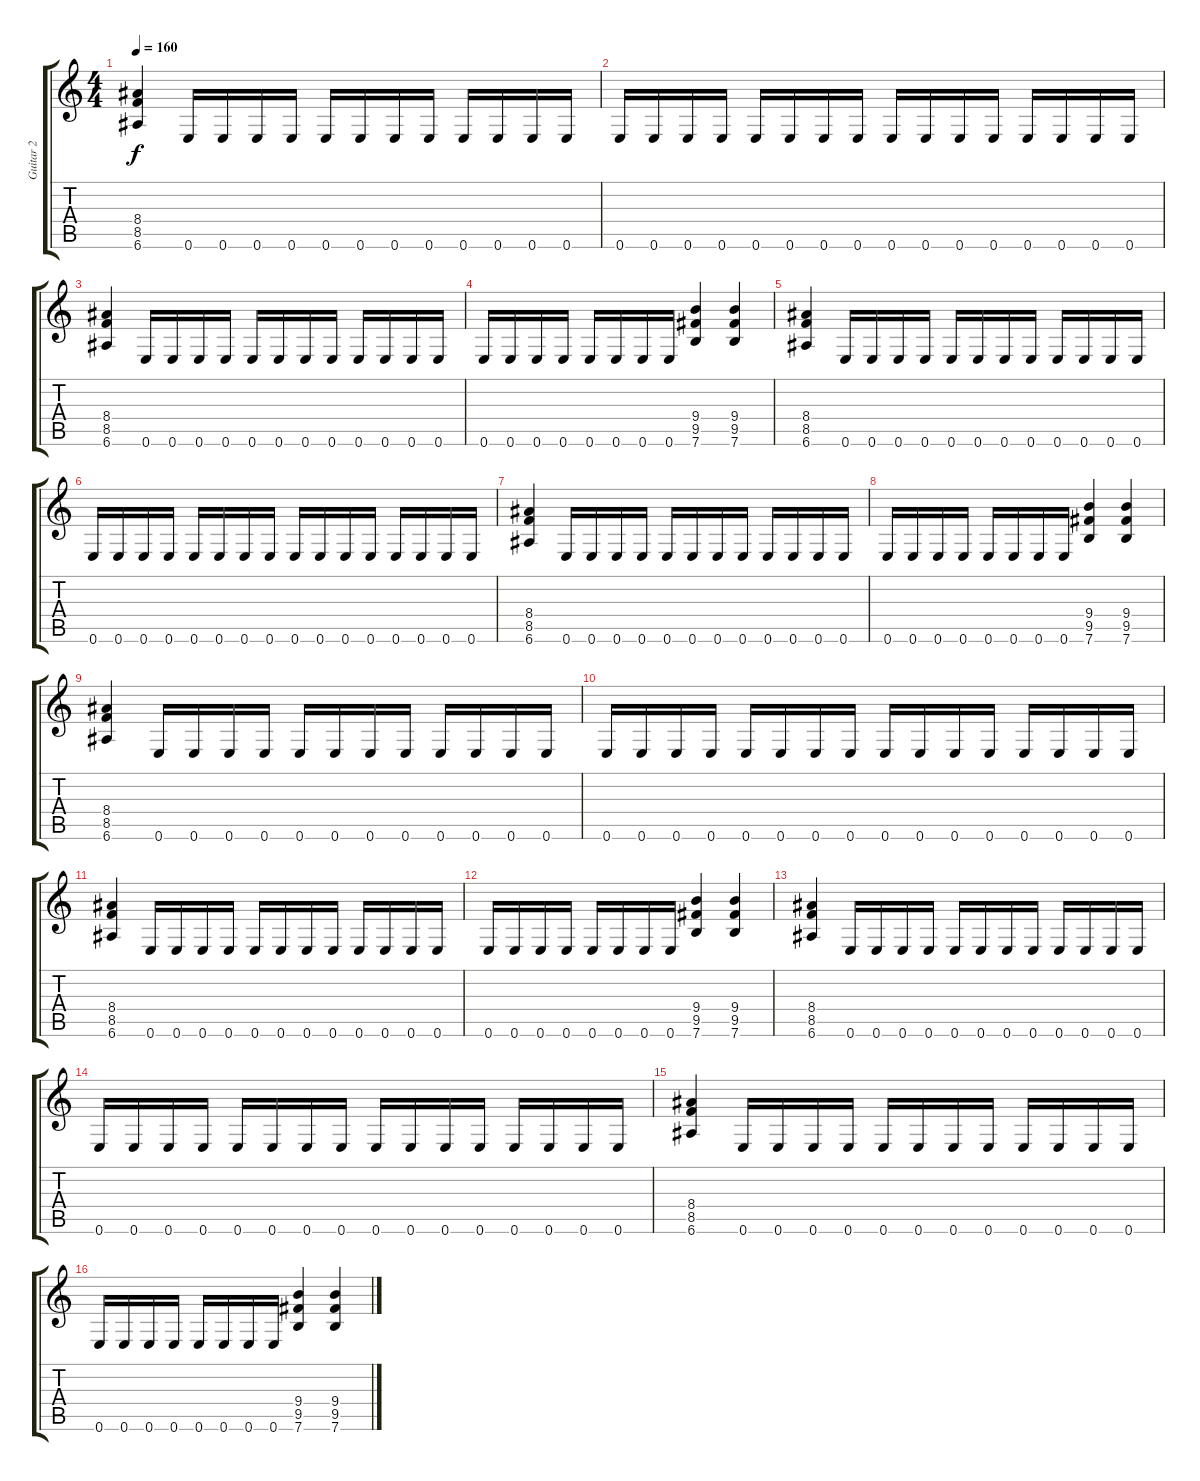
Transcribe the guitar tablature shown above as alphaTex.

\track ("Guitar 2" "Guitar 2") {instrument overdrivenguitar}
\staff {score tabs}
\tuning (E4 B3 G3 D3 A2 E2) {hide}
\ts (4 4)
\tempo 160
\clef g2
\ks c
(8.4 8.5 6.6).4{dy f} 0.6.16 0.6.16 0.6.16 0.6.16 0.6.16 0.6.16 0.6.16 0.6.16 0.6.16 0.6.16 0.6.16 0.6.16 |
0.6.16 0.6.16 0.6.16 0.6.16 0.6.16 0.6.16 0.6.16 0.6.16 0.6.16 0.6.16 0.6.16 0.6.16 0.6.16 0.6.16 0.6.16 0.6.16 |
(8.4 8.5 6.6).4 0.6.16 0.6.16 0.6.16 0.6.16 0.6.16 0.6.16 0.6.16 0.6.16 0.6.16 0.6.16 0.6.16 0.6.16 |
0.6.16 0.6.16 0.6.16 0.6.16 0.6.16 0.6.16 0.6.16 0.6.16 (9.4 9.5 7.6).4 (9.4 9.5 7.6).4 |
(8.4 8.5 6.6).4 0.6.16 0.6.16 0.6.16 0.6.16 0.6.16 0.6.16 0.6.16 0.6.16 0.6.16 0.6.16 0.6.16 0.6.16 |
0.6.16{volume 12} 0.6.16 0.6.16 0.6.16 0.6.16 0.6.16 0.6.16 0.6.16 0.6.16 0.6.16 0.6.16 0.6.16 0.6.16 0.6.16 0.6.16 0.6.16 |
(8.4 8.5 6.6).4 0.6.16 0.6.16 0.6.16 0.6.16 0.6.16 0.6.16 0.6.16 0.6.16 0.6.16 0.6.16 0.6.16 0.6.16 |
0.6.16{volume 8} 0.6.16 0.6.16 0.6.16 0.6.16 0.6.16 0.6.16 0.6.16 (9.4 9.5 7.6).4 (9.4 9.5 7.6).4 |
(8.4 8.5 6.6).4 0.6.16 0.6.16 0.6.16 0.6.16 0.6.16 0.6.16 0.6.16 0.6.16 0.6.16 0.6.16 0.6.16 0.6.16 |
0.6.16{volume 5} 0.6.16 0.6.16 0.6.16 0.6.16 0.6.16 0.6.16 0.6.16 0.6.16 0.6.16 0.6.16 0.6.16 0.6.16 0.6.16 0.6.16 0.6.16 |
(8.4 8.5 6.6).4 0.6.16 0.6.16 0.6.16 0.6.16 0.6.16 0.6.16 0.6.16 0.6.16 0.6.16 0.6.16 0.6.16 0.6.16 |
0.6.16{volume 2} 0.6.16 0.6.16 0.6.16 0.6.16 0.6.16 0.6.16 0.6.16 (9.4 9.5 7.6).4 (9.4 9.5 7.6).4 |
(8.4 8.5 6.6).4 0.6.16 0.6.16 0.6.16 0.6.16 0.6.16 0.6.16 0.6.16 0.6.16 0.6.16 0.6.16 0.6.16 0.6.16 |
0.6.16{volume 1} 0.6.16 0.6.16 0.6.16 0.6.16 0.6.16 0.6.16 0.6.16 0.6.16 0.6.16 0.6.16 0.6.16 0.6.16 0.6.16 0.6.16 0.6.16 |
(8.4 8.5 6.6).4 0.6.16 0.6.16 0.6.16 0.6.16 0.6.16 0.6.16 0.6.16 0.6.16 0.6.16 0.6.16 0.6.16 0.6.16 |
0.6.16{volume 0} 0.6.16 0.6.16 0.6.16 0.6.16 0.6.16 0.6.16 0.6.16 (9.4 9.5 7.6).4 (9.4 9.5 7.6).4
